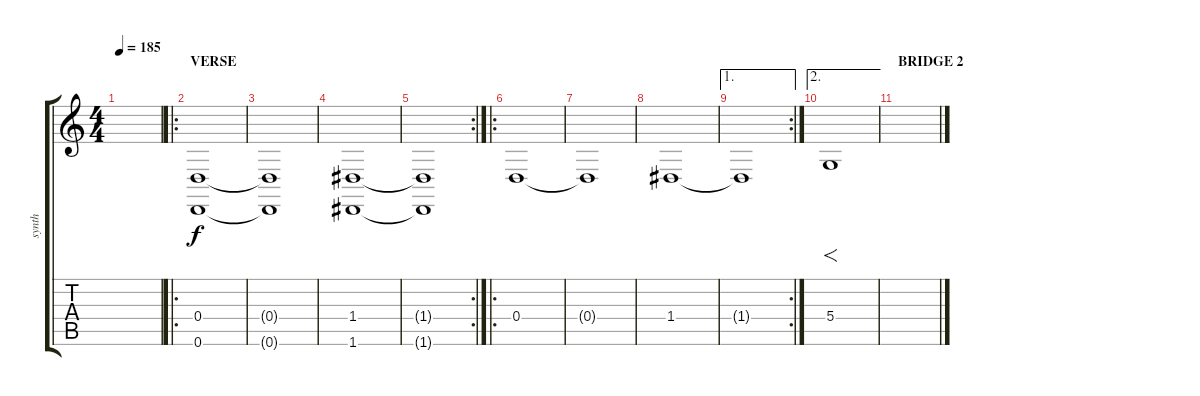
\track ("synth" "synth") {instrument pad4choir}
\staff {score tabs}
\tuning (E4 B3 G3 D3 A2 D2) {hide}
\ts (4 4)
\tempo 185
\clef g2
\ks c
|
\ro
\section ("" "VERSE")
(0.4 0.6).1 |
(0.4{t} 0.6{t}).1 |
(1.4 1.6).1 |
\rc 2
(1.4{t} 1.6{t}).1 |
\ro
0.4.1 |
0.4{t}.1 |
1.4.1 |
\ae 1
\rc 2
1.4{t}.1 |
\ae 2
5.4.1{f} |
\section ("" "BRIDGE 2")
